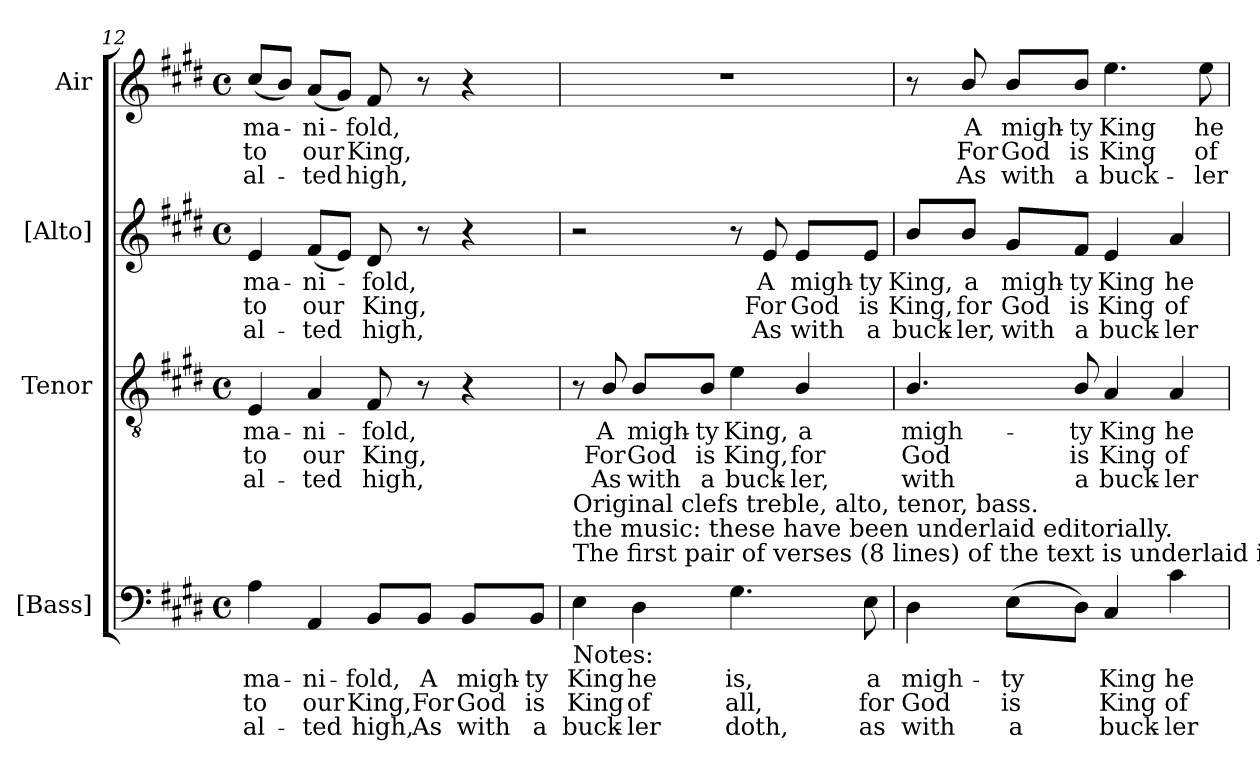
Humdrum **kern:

**kern	**text	**text	**text	**kern	**text	**text	**text	**kern	**text	**text	**text	**kern	**text	**text	**text
*part4	*part4	*part4	*part4	*part3	*part3	*part3	*part3	*part2	*part2	*part2	*part2	*part1	*part1	*part1	*part1
*staff4	*staff4	*staff4	*staff4	*staff3	*staff3	*staff3	*staff3	*staff2	*staff2	*staff2	*staff2	*staff1	*staff1	*staff1	*staff1
*I"[Bass]	*	*	*	*I"Tenor	*	*	*	*I"[Alto]	*	*	*	*I"Air	*	*	*
*I'B.	*	*	*	*I'T.	*	*	*	*I'A.	*	*	*	*	*	*	*
*clefF4	*	*	*	*clefGv2	*	*	*	*clefG2	*	*	*	*clefG2	*	*	*
*	*	*	*	*ITrd7c12	*	*	*	*	*	*	*	*	*	*	*
*k[f#c#g#d#]	*	*	*	*k[f#c#g#d#]	*	*	*	*k[f#c#g#d#]	*	*	*	*k[f#c#g#d#]	*	*	*
*E:	*	*	*	*E:	*	*	*	*E:	*	*	*	*E:	*	*	*
*M4/4	*	*	*	*M4/4	*	*	*	*M4/4	*	*	*	*M4/4	*	*	*
*met(c)	*	*	*	*met(c)	*	*	*	*met(c)	*	*	*	*met(c)	*	*	*
=12	=12	=12	=12	=12	=12	=12	=12	=12	=12	=12	=12	=12	=12	=12	=12
!	!LO:LY:b:color=#000000	!LO:LY:b:color=#000000	!LO:LY:b:color=#000000	!	!	!	!	!	!	!	!	!	!	!	!
!	!	!	!	!	!LO:LY:b:color=#000000	!LO:LY:b:color=#000000	!LO:LY:b:color=#000000	!	!	!	!	!	!	!	!
!	!	!	!	!	!	!	!	!	!LO:LY:b:color=#000000	!LO:LY:b:color=#000000	!LO:LY:b:color=#000000	!	!	!	!
!	!	!	!	!	!	!	!	!	!	!	!	!	!LO:LY:b:color=#000000	!LO:LY:b:color=#000000	!LO:LY:b:color=#000000
4Ai\	ma-	to	-al-	4EEi/	ma-	to	-al-	4ei/	ma-	to	-al-	(8cc#i/L	ma-	to	-al-
.	.	.	.	.	.	.	.	.	.	.	.	8bi/J)	.	.	.
!	!LO:LY:b:color=#000000	!LO:LY:b:color=#000000	!LO:LY:b:color=#000000	!	!	!	!	!	!	!	!	!	!	!	!
!	!	!	!	!	!LO:LY:b:color=#000000	!LO:LY:b:color=#000000	!LO:LY:b:color=#000000	!	!	!	!	!	!	!	!
!	!	!	!	!	!	!	!	!	!LO:LY:b:color=#000000	!LO:LY:b:color=#000000	!LO:LY:b:color=#000000	!	!	!	!
!	!	!	!	!	!	!	!	!	!	!	!	!	!LO:LY:b:color=#000000	!LO:LY:b:color=#000000	!LO:LY:b:color=#000000
4AAi/	-ni-	our	-ted	4AAi/	-ni-	our	-ted	(8f#i/L	-ni-	our	-ted	(8ai/L	-ni-	our	-ted
.	.	.	.	.	.	.	.	8ei/J)	.	.	.	8g#i/J)	.	.	.
!	!LO:LY:b:color=#000000	!LO:LY:b:color=#000000	!LO:LY:b:color=#000000	!	!	!	!	!	!	!	!	!	!	!	!
!	!	!	!	!	!LO:LY:b:color=#000000	!LO:LY:b:color=#000000	!LO:LY:b:color=#000000	!	!	!	!	!	!	!	!
!	!	!	!	!	!	!	!	!	!LO:LY:b:color=#000000	!LO:LY:b:color=#000000	!LO:LY:b:color=#000000	!	!	!	!
!	!	!	!	!	!	!	!	!	!	!	!	!	!LO:LY:b:color=#000000	!LO:LY:b:color=#000000	!LO:LY:b:color=#000000
8BBi/L	-fold,	King,	high,	8FF#i/	-fold,	King,	high,	8d#i/	-fold,	King,	high,	8f#i/	-fold,	King,	high,
!	!LO:LY:b:color=#000000	!LO:LY:b:color=#000000	!LO:LY:b:color=#000000	!	!	!	!	!	!	!	!	!	!	!	!
8BBi/J	A	For	As	8r	.	.	.	8r	.	.	.	8r	.	.	.
!	!LO:LY:b:color=#000000	!LO:LY:b:color=#000000	!LO:LY:b:color=#000000	!	!	!	!	!	!	!	!	!	!	!	!
8BBi/L	migh-	God	with	4r	.	.	.	4r	.	.	.	4r	.	.	.
!	!LO:LY:b:color=#000000	!LO:LY:b:color=#000000	!LO:LY:b:color=#000000	!	!	!	!	!	!	!	!	!	!	!	!
8BBi/J	-ty	is	a	.	.	.	.	.	.	.	.	.	.	.	.
!!LO:LB:g=z
=13	=13	=13	=13	=13	=13	=13	=13	=13	=13	=13	=13	=13	=13	=13	=13
!LO:TX:b:t=Notes&colon;	!	!	!	!	!	!	!	!	!	!	!	!	!	!	!
!LO:TX:t=The first pair of verses (8 lines) of the text is underlaid in the source, with the other verses given here printed after	!	!	!	!	!	!	!	!	!	!	!	!	!	!	!
!LO:TX:t=the music&colon; these have been underlaid editorially.	!	!	!	!	!	!	!	!	!	!	!	!	!	!	!
!LO:TX:t=Original clefs treble, alto, tenor, bass.	!	!	!	!	!	!	!	!	!	!	!	!	!	!	!
!	!LO:LY:b:color=#000000	!LO:LY:b:color=#000000	!LO:LY:b:color=#000000	!	!	!	!	!	!	!	!	!	!	!	!
4Ei\	King	King	buck-	8r	.	.	.	2r	.	.	.	1r	.	.	.
!	!	!	!	!	!LO:LY:b:color=#000000	!LO:LY:b:color=#000000	!LO:LY:b:color=#000000	!	!	!	!	!	!	!	!
.	.	.	.	8BBi/	A	For	As	.	.	.	.	.	.	.	.
!	!LO:LY:b:color=#000000	!LO:LY:b:color=#000000	!LO:LY:b:color=#000000	!	!	!	!	!	!	!	!	!	!	!	!
!	!	!	!	!	!LO:LY:b:color=#000000	!LO:LY:b:color=#000000	!LO:LY:b:color=#000000	!	!	!	!	!	!	!	!
4D#i\	he	of	-ler	8BBi/L	migh-	God	with	.	.	.	.	.	.	.	.
!	!	!	!	!	!LO:LY:b:color=#000000	!LO:LY:b:color=#000000	!LO:LY:b:color=#000000	!	!	!	!	!	!	!	!
.	.	.	.	8BBi/J	-ty	is	a	.	.	.	.	.	.	.	.
!	!LO:LY:b:color=#000000	!LO:LY:b:color=#000000	!LO:LY:b:color=#000000	!	!	!	!	!	!	!	!	!	!	!	!
!	!	!	!	!	!LO:LY:b:color=#000000	!LO:LY:b:color=#000000	!LO:LY:b:color=#000000	!	!	!	!	!	!	!	!
4.G#i\	is,	all,	doth,	4Ei\	King,	King,	buck-	8r	.	.	.	.	.	.	.
!	!	!	!	!	!	!	!	!	!LO:LY:b:color=#000000	!LO:LY:b:color=#000000	!LO:LY:b:color=#000000	!	!	!	!
.	.	.	.	.	.	.	.	8ei/	A	For	As	.	.	.	.
!	!	!	!	!	!LO:LY:b:color=#000000	!LO:LY:b:color=#000000	!LO:LY:b:color=#000000	!	!	!	!	!	!	!	!
!	!	!	!	!	!	!	!	!	!LO:LY:b:color=#000000	!LO:LY:b:color=#000000	!LO:LY:b:color=#000000	!	!	!	!
.	.	.	.	4BBi/	a	for	-ler,	8ei/L	migh-	God	with	.	.	.	.
!	!LO:LY:b:color=#000000	!LO:LY:b:color=#000000	!LO:LY:b:color=#000000	!	!	!	!	!	!	!	!	!	!	!	!
!	!	!	!	!	!	!	!	!	!LO:LY:b:color=#000000	!LO:LY:b:color=#000000	!LO:LY:b:color=#000000	!	!	!	!
8Ei\	a	for	as	.	.	.	.	8ei/J	-ty	is	a	.	.	.	.
=14	=14	=14	=14	=14	=14	=14	=14	=14	=14	=14	=14	=14	=14	=14	=14
!	!LO:LY:b:color=#000000	!LO:LY:b:color=#000000	!LO:LY:b:color=#000000	!	!	!	!	!	!	!	!	!	!	!	!
!	!	!	!	!	!LO:LY:b:color=#000000	!LO:LY:b:color=#000000	!LO:LY:b:color=#000000	!	!	!	!	!	!	!	!
!	!	!	!	!	!	!	!	!	!LO:LY:b:color=#000000	!LO:LY:b:color=#000000	!LO:LY:b:color=#000000	!	!	!	!
4D#i\	migh-	God	with	4.BBi/	migh-	God	with	8bi/L	King,	King,	buck-	8r	.	.	.
!	!	!	!	!	!	!	!	!	!LO:LY:b:color=#000000	!LO:LY:b:color=#000000	!LO:LY:b:color=#000000	!	!	!	!
!	!	!	!	!	!	!	!	!	!	!	!	!	!LO:LY:b:color=#000000	!LO:LY:b:color=#000000	!LO:LY:b:color=#000000
.	.	.	.	.	.	.	.	8bi/J	a	for	-ler,	8bi/	A	For	As
!	!LO:LY:b:color=#000000	!LO:LY:b:color=#000000	!LO:LY:b:color=#000000	!	!	!	!	!	!	!	!	!	!	!	!
!	!	!	!	!	!	!	!	!	!LO:LY:b:color=#000000	!LO:LY:b:color=#000000	!LO:LY:b:color=#000000	!	!	!	!
!	!	!	!	!	!	!	!	!	!	!	!	!	!LO:LY:b:color=#000000	!LO:LY:b:color=#000000	!LO:LY:b:color=#000000
(8Ei\L	-ty	is	a	.	.	.	.	8g#i/L	migh-	God	with	8bi/L	migh-	God	with
!	!	!	!	!	!LO:LY:b:color=#000000	!LO:LY:b:color=#000000	!LO:LY:b:color=#000000	!	!	!	!	!	!	!	!
!	!	!	!	!	!	!	!	!	!LO:LY:b:color=#000000	!LO:LY:b:color=#000000	!LO:LY:b:color=#000000	!	!	!	!
!	!	!	!	!	!	!	!	!	!	!	!	!	!LO:LY:b:color=#000000	!LO:LY:b:color=#000000	!LO:LY:b:color=#000000
8D#i\J)	.	.	.	8BBi/	-ty	is	a	8f#i/J	-ty	is	a	8bi/J	-ty	is	a
!	!LO:LY:b:color=#000000	!LO:LY:b:color=#000000	!LO:LY:b:color=#000000	!	!	!	!	!	!	!	!	!	!	!	!
!	!	!	!	!	!LO:LY:b:color=#000000	!LO:LY:b:color=#000000	!LO:LY:b:color=#000000	!	!	!	!	!	!	!	!
!	!	!	!	!	!	!	!	!	!LO:LY:b:color=#000000	!LO:LY:b:color=#000000	!LO:LY:b:color=#000000	!	!	!	!
!	!	!	!	!	!	!	!	!	!	!	!	!	!LO:LY:b:color=#000000	!LO:LY:b:color=#000000	!LO:LY:b:color=#000000
4C#i/	King	King	buck-	4AAi/	King	King	buck-	4ei/	King	King	buck-	4.eei\	King	King	buck-
!	!LO:LY:b:color=#000000	!LO:LY:b:color=#000000	!LO:LY:b:color=#000000	!	!	!	!	!	!	!	!	!	!	!	!
!	!	!	!	!	!LO:LY:b:color=#000000	!LO:LY:b:color=#000000	!LO:LY:b:color=#000000	!	!	!	!	!	!	!	!
!	!	!	!	!	!	!	!	!	!LO:LY:b:color=#000000	!LO:LY:b:color=#000000	!LO:LY:b:color=#000000	!	!	!	!
4c#i\	he	of	-ler	4AAi/	he	of	-ler	4ai/	he	of	-ler	.	.	.	.
!	!	!	!	!	!	!	!	!	!	!	!	!	!LO:LY:b:color=#000000	!LO:LY:b:color=#000000	!LO:LY:b:color=#000000
.	.	.	.	.	.	.	.	.	.	.	.	8eei\	he	of	-ler
=	=	=	=	=	=	=	=	=	=	=	=	=	=	=	=
*-	*-	*-	*-	*-	*-	*-	*-	*-	*-	*-	*-	*-	*-	*-	*-
